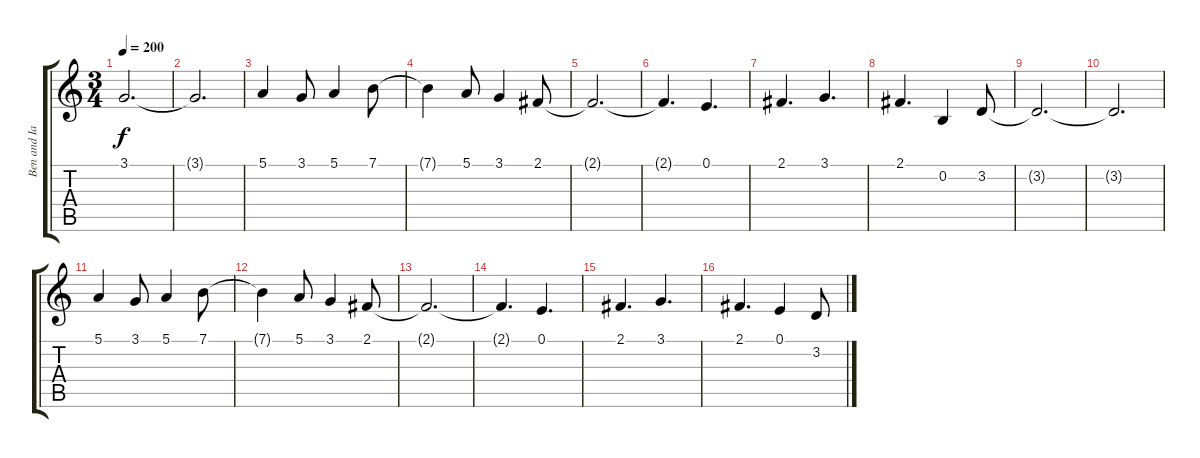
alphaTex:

\track ("Ben and Ian" "Ben and Ia") {instrument electricgrandpiano}
\staff {score tabs}
\tuning (E4 B3 G3 D3 A2 E2) {hide}
\ts (3 4)
\tempo 200
\clef g2
\ks c
3.1.2{d dy f} |
3.1{t}.2{d} |
5.1.4 3.1.8 5.1.4 7.1.8 |
7.1{t}.4 5.1.8 3.1.4 2.1.8 |
2.1{t}.2{d} |
2.1{t}.4{d} 0.1.4{d} |
2.1.4{d} 3.1.4{d} |
2.1.4{d} 0.2.4 3.2.8 |
3.2{t}.2{d} |
3.2{t}.2{d} |
5.1.4 3.1.8 5.1.4 7.1.8 |
7.1{t}.4 5.1.8 3.1.4 2.1.8 |
2.1{t}.2{d} |
2.1{t}.4{d} 0.1.4{d} |
2.1.4{d} 3.1.4{d} |
2.1.4{d} 0.1.4 3.2.8
